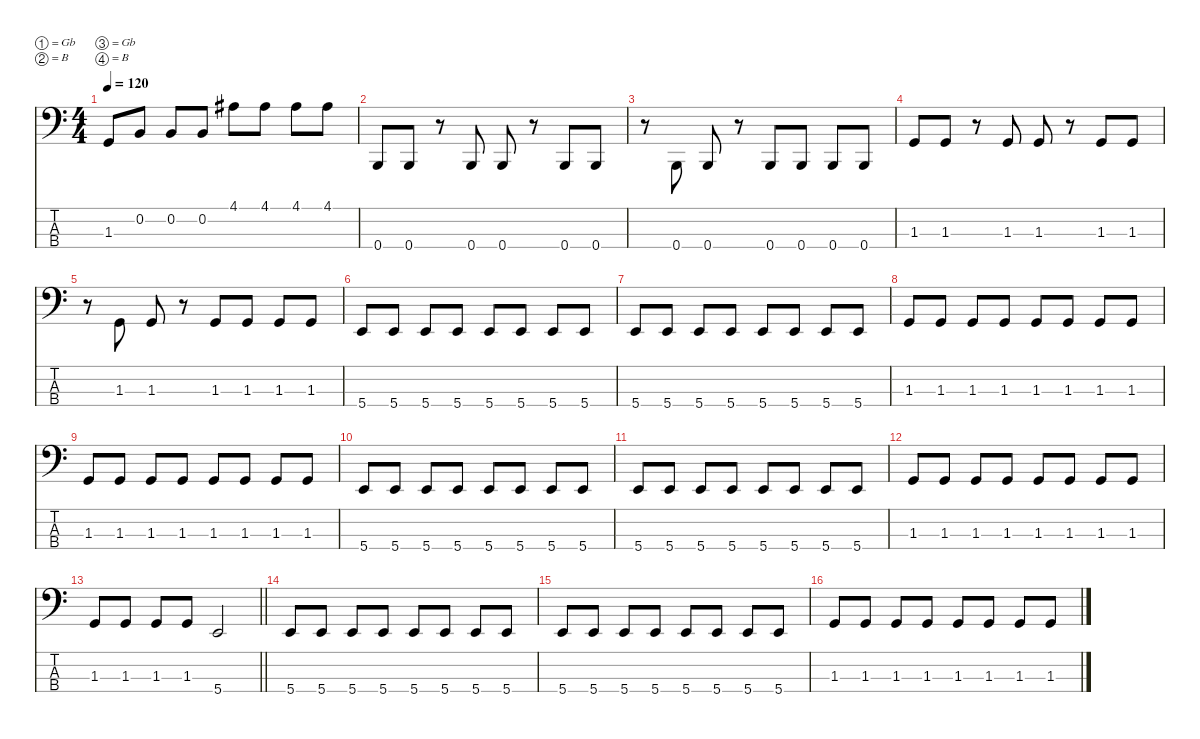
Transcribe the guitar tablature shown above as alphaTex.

\defaultSystemsLayout 4
\hideDynamics
\bracketExtendMode nobrackets
\singleTrackTrackNamePolicy hidden
\multiTrackTrackNamePolicy hidden
\firstSystemTrackNameMode fullname
\firstSystemTrackNameOrientation horizontal
\otherSystemsTrackNameOrientation horizontal
\track ("Bass" "el.bs.") {instrument electricbassfinger}
\staff {score tabs}
\tuning (Gb2 B1 Gb1 B0)
\ts (4 4)
\tempo 120
\clef f4
\ks c
1.3.8{dy f beam Up} 0.2.8{beam Up} 0.2.8{beam Up} 0.2.8{beam Up} 4.1{acc #}.8{beam Down} 4.1{acc #}.8{beam Down} 4.1{acc #}.8{beam Down} 4.1{acc #}.8{beam Down} |
0.4.8{beam Up} 0.4.8{beam Up} r.8{beam Up} 0.4.8{beam Up} 0.4.8{beam Up} r.8{beam Up} 0.4.8{beam Up} 0.4.8{beam Up} |
r.8{beam Down} 0.4.8{beam Up} 0.4.8{beam Up} r.8{beam Up} 0.4.8{beam Up} 0.4.8{beam Up} 0.4.8{beam Up} 0.4.8{beam Up} |
1.3.8{beam Up} 1.3.8{beam Up} r.8{beam Up} 1.3.8{beam Up} 1.3.8{beam Up} r.8{beam Up} 1.3.8{beam Up} 1.3.8{beam Up} |
r.8{beam Down} 1.3.8{beam Up} 1.3.8{beam Up} r.8{beam Up} 1.3.8{beam Up} 1.3.8{beam Up} 1.3.8{beam Up} 1.3.8{beam Up} |
5.4.8{beam Up} 5.4.8{beam Up} 5.4.8{beam Up} 5.4.8{beam Up} 5.4.8{beam Up} 5.4.8{beam Up} 5.4.8{beam Up} 5.4.8{beam Up} |
5.4.8{beam Up} 5.4.8{beam Up} 5.4.8{beam Up} 5.4.8{beam Up} 5.4.8{beam Up} 5.4.8{beam Up} 5.4.8{beam Up} 5.4.8{beam Up} |
1.3.8{beam Up} 1.3.8{beam Up} 1.3.8{beam Up} 1.3.8{beam Up} 1.3.8{beam Up} 1.3.8{beam Up} 1.3.8{beam Up} 1.3.8{beam Up} |
1.3.8{beam Up} 1.3.8{beam Up} 1.3.8{beam Up} 1.3.8{beam Up} 1.3.8{beam Up} 1.3.8{beam Up} 1.3.8{beam Up} 1.3.8{beam Up} |
5.4.8{beam Up} 5.4.8{beam Up} 5.4.8{beam Up} 5.4.8{beam Up} 5.4.8{beam Up} 5.4.8{beam Up} 5.4.8{beam Up} 5.4.8{beam Up} |
5.4.8{beam Up} 5.4.8{beam Up} 5.4.8{beam Up} 5.4.8{beam Up} 5.4.8{beam Up} 5.4.8{beam Up} 5.4.8{beam Up} 5.4.8{beam Up} |
1.3.8{beam Up} 1.3.8{beam Up} 1.3.8{beam Up} 1.3.8{beam Up} 1.3.8{beam Up} 1.3.8{beam Up} 1.3.8{beam Up} 1.3.8{beam Up} |
\barLineRight lightlight
1.3.8{beam Up} 1.3.8{beam Up} 1.3.8{beam Up} 1.3.8{beam Up} 5.4.2{beam Up} |
5.4.8{beam Up} 5.4.8{beam Up} 5.4.8{beam Up} 5.4.8{beam Up} 5.4.8{beam Up} 5.4.8{beam Up} 5.4.8{beam Up} 5.4.8{beam Up} |
5.4.8{beam Up} 5.4.8{beam Up} 5.4.8{beam Up} 5.4.8{beam Up} 5.4.8{beam Up} 5.4.8{beam Up} 5.4.8{beam Up} 5.4.8{beam Up} |
1.3.8{beam Up} 1.3.8{beam Up} 1.3.8{beam Up} 1.3.8{beam Up} 1.3.8{beam Up} 1.3.8{beam Up} 1.3.8{beam Up} 1.3.8{beam Up}
